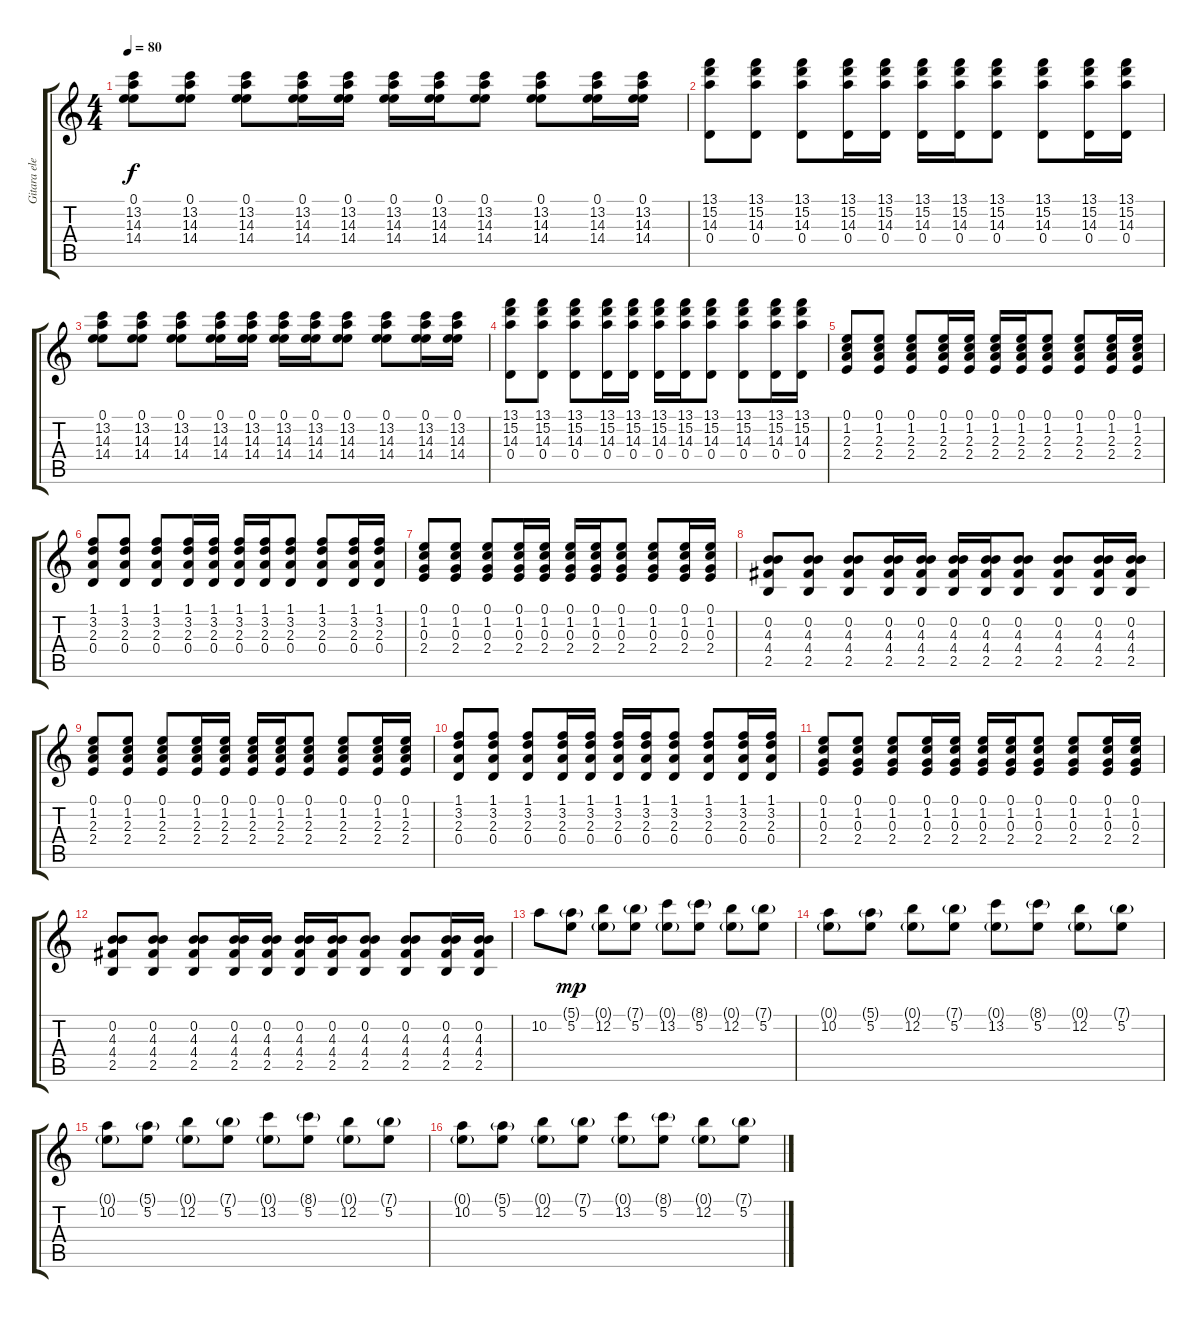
\track ("Gitara elektryczna" "Gitara ele") {instrument acousticguitarsteel}
\staff {score tabs}
\tuning (E4 B3 G3 D3 A2 E2) {hide}
\ts (4 4)
\tempo 80
\clef g2
\ks c
(0.1 13.2 14.3 14.4).8{dy f} (0.1 13.2 14.3 14.4).8 (0.1 13.2 14.3 14.4).8 (0.1 13.2 14.3 14.4).16 (0.1 13.2 14.3 14.4).16 (0.1 13.2 14.3 14.4).16 (0.1 13.2 14.3 14.4).16 (0.1 13.2 14.3 14.4).8 (0.1 13.2 14.3 14.4).8 (0.1 13.2 14.3 14.4).16 (0.1 13.2 14.3 14.4).16 |
(13.1 15.2 14.3 0.4).8 (13.1 15.2 14.3 0.4).8 (13.1 15.2 14.3 0.4).8 (13.1 15.2 14.3 0.4).16 (13.1 15.2 14.3 0.4).16 (13.1 15.2 14.3 0.4).16 (13.1 15.2 14.3 0.4).16 (13.1 15.2 14.3 0.4).8 (13.1 15.2 14.3 0.4).8 (13.1 15.2 14.3 0.4).16 (13.1 15.2 14.3 0.4).16 |
(0.1 13.2 14.3 14.4).8 (0.1 13.2 14.3 14.4).8 (0.1 13.2 14.3 14.4).8 (0.1 13.2 14.3 14.4).16 (0.1 13.2 14.3 14.4).16 (0.1 13.2 14.3 14.4).16 (0.1 13.2 14.3 14.4).16 (0.1 13.2 14.3 14.4).8 (0.1 13.2 14.3 14.4).8 (0.1 13.2 14.3 14.4).16 (0.1 13.2 14.3 14.4).16 |
(13.1 15.2 14.3 0.4).8 (13.1 15.2 14.3 0.4).8 (13.1 15.2 14.3 0.4).8 (13.1 15.2 14.3 0.4).16 (13.1 15.2 14.3 0.4).16 (13.1 15.2 14.3 0.4).16 (13.1 15.2 14.3 0.4).16 (13.1 15.2 14.3 0.4).8 (13.1 15.2 14.3 0.4).8 (13.1 15.2 14.3 0.4).16 (13.1 15.2 14.3 0.4).16 |
(0.1 1.2 2.3 2.4).8 (0.1 1.2 2.3 2.4).8 (0.1 1.2 2.3 2.4).8 (0.1 1.2 2.3 2.4).16 (0.1 1.2 2.3 2.4).16 (0.1 1.2 2.3 2.4).16 (0.1 1.2 2.3 2.4).16 (0.1 1.2 2.3 2.4).8 (0.1 1.2 2.3 2.4).8 (0.1 1.2 2.3 2.4).16 (0.1 1.2 2.3 2.4).16 |
(1.1 3.2 2.3 0.4).8 (1.1 3.2 2.3 0.4).8 (1.1 3.2 2.3 0.4).8 (1.1 3.2 2.3 0.4).16 (1.1 3.2 2.3 0.4).16 (1.1 3.2 2.3 0.4).16 (1.1 3.2 2.3 0.4).16 (1.1 3.2 2.3 0.4).8 (1.1 3.2 2.3 0.4).8 (1.1 3.2 2.3 0.4).16 (1.1 3.2 2.3 0.4).16 |
(0.1 1.2 0.3 2.4).8 (0.1 1.2 0.3 2.4).8 (0.1 1.2 0.3 2.4).8 (0.1 1.2 0.3 2.4).16 (0.1 1.2 0.3 2.4).16 (0.1 1.2 0.3 2.4).16 (0.1 1.2 0.3 2.4).16 (0.1 1.2 0.3 2.4).8 (0.1 1.2 0.3 2.4).8 (0.1 1.2 0.3 2.4).16 (0.1 1.2 0.3 2.4).16 |
(0.2 4.3 4.4 2.5).8 (0.2 4.3 4.4 2.5).8 (0.2 4.3 4.4 2.5).8 (0.2 4.3 4.4 2.5).16 (0.2 4.3 4.4 2.5).16 (0.2 4.3 4.4 2.5).16 (0.2 4.3 4.4 2.5).16 (0.2 4.3 4.4 2.5).8 (0.2 4.3 4.4 2.5).8 (0.2 4.3 4.4 2.5).16 (0.2 4.3 4.4 2.5).16 |
(0.1 1.2 2.3 2.4).8 (0.1 1.2 2.3 2.4).8 (0.1 1.2 2.3 2.4).8 (0.1 1.2 2.3 2.4).16 (0.1 1.2 2.3 2.4).16 (0.1 1.2 2.3 2.4).16 (0.1 1.2 2.3 2.4).16 (0.1 1.2 2.3 2.4).8 (0.1 1.2 2.3 2.4).8 (0.1 1.2 2.3 2.4).16 (0.1 1.2 2.3 2.4).16 |
(1.1 3.2 2.3 0.4).8 (1.1 3.2 2.3 0.4).8 (1.1 3.2 2.3 0.4).8 (1.1 3.2 2.3 0.4).16 (1.1 3.2 2.3 0.4).16 (1.1 3.2 2.3 0.4).16 (1.1 3.2 2.3 0.4).16 (1.1 3.2 2.3 0.4).8 (1.1 3.2 2.3 0.4).8 (1.1 3.2 2.3 0.4).16 (1.1 3.2 2.3 0.4).16 |
(0.1 1.2 0.3 2.4).8 (0.1 1.2 0.3 2.4).8 (0.1 1.2 0.3 2.4).8 (0.1 1.2 0.3 2.4).16 (0.1 1.2 0.3 2.4).16 (0.1 1.2 0.3 2.4).16 (0.1 1.2 0.3 2.4).16 (0.1 1.2 0.3 2.4).8 (0.1 1.2 0.3 2.4).8 (0.1 1.2 0.3 2.4).16 (0.1 1.2 0.3 2.4).16 |
(0.2 4.3 4.4 2.5).8 (0.2 4.3 4.4 2.5).8 (0.2 4.3 4.4 2.5).8 (0.2 4.3 4.4 2.5).16 (0.2 4.3 4.4 2.5).16 (0.2 4.3 4.4 2.5).16 (0.2 4.3 4.4 2.5).16 (0.2 4.3 4.4 2.5).8 (0.2 4.3 4.4 2.5).8 (0.2 4.3 4.4 2.5).16 (0.2 4.3 4.4 2.5).16 |
10.2.8 (5.1{g} 5.2).8{dy mp} (0.1{g} 12.2).8 (7.1{g} 5.2).8 (0.1{g} 13.2).8 (8.1{g} 5.2).8 (0.1{g} 12.2).8 (7.1{g} 5.2).8 |
(0.1{g} 10.2).8 (5.1{g} 5.2).8 (0.1{g} 12.2).8 (7.1{g} 5.2).8 (0.1{g} 13.2).8 (8.1{g} 5.2).8 (0.1{g} 12.2).8 (7.1{g} 5.2).8 |
(0.1{g} 10.2).8 (5.1{g} 5.2).8 (0.1{g} 12.2).8 (7.1{g} 5.2).8 (0.1{g} 13.2).8 (8.1{g} 5.2).8 (0.1{g} 12.2).8 (7.1{g} 5.2).8 |
(0.1{g} 10.2).8 (5.1{g} 5.2).8 (0.1{g} 12.2).8 (7.1{g} 5.2).8 (0.1{g} 13.2).8 (8.1{g} 5.2).8 (0.1{g} 12.2).8 (7.1{g} 5.2).8
